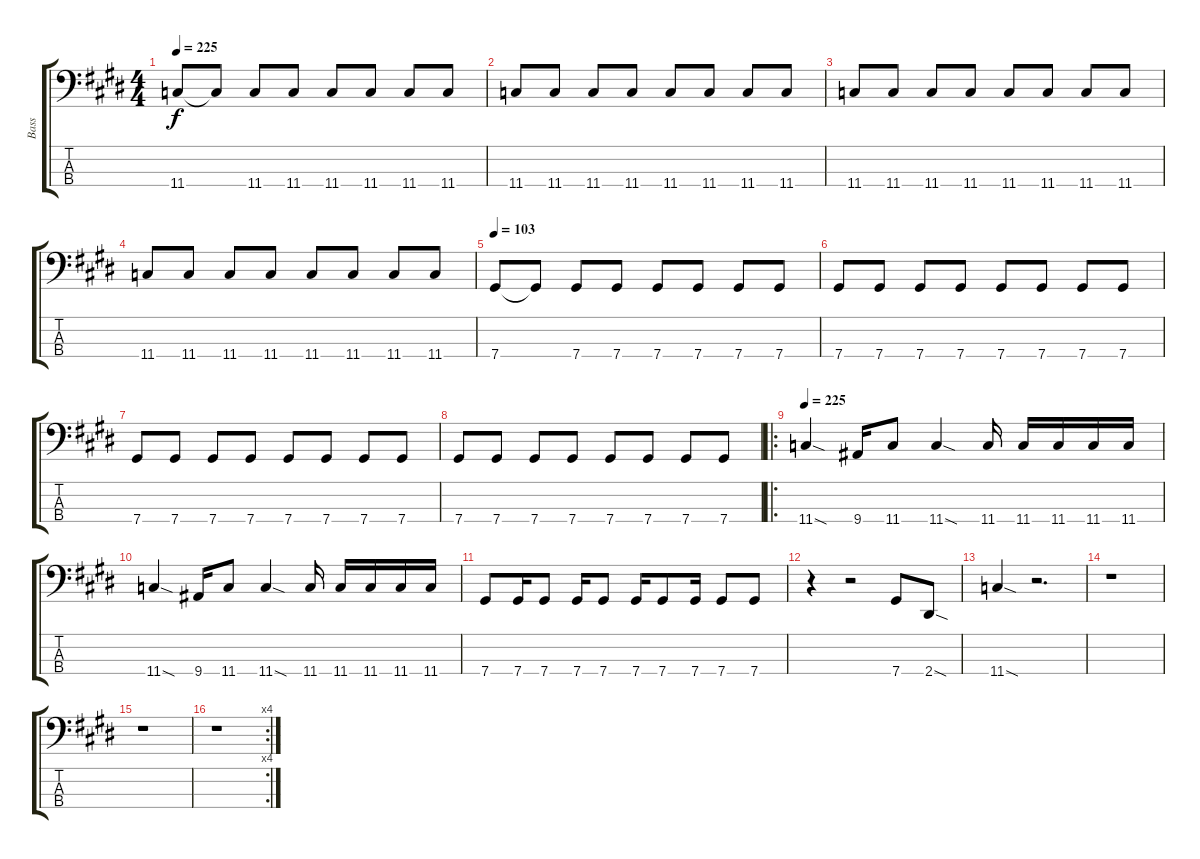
\track ("Bass" "Bass") {instrument electricbasspick}
\staff {score tabs}
\tuning (Gb2 Db2 Ab1 Db1) {hide}
\ts (4 4)
\tempo 225
\clef f4
\ks c#minor
11.4.8{dy f} 11.4{t}.8 11.4.8 11.4.8 11.4.8 11.4.8 11.4.8 11.4.8 |
11.4.8 11.4.8 11.4.8 11.4.8 11.4.8 11.4.8 11.4.8 11.4.8 |
\ks e
11.4.8 11.4.8 11.4.8 11.4.8 11.4.8 11.4.8 11.4.8 11.4.8 |
\ks c#minor
11.4.8 11.4.8 11.4.8 11.4.8 11.4.8 11.4.8 11.4.8 11.4.8 |
\tempo 103
7.4.8 7.4{t}.8 7.4.8 7.4.8 7.4.8 7.4.8 7.4.8 7.4.8 |
7.4.8 7.4.8 7.4.8 7.4.8 7.4.8 7.4.8 7.4.8 7.4.8 |
\ks e
7.4.8 7.4.8 7.4.8 7.4.8 7.4.8 7.4.8 7.4.8 7.4.8 |
\ks c#minor
7.4.8 7.4.8 7.4.8 7.4.8 7.4.8 7.4.8 7.4.8 7.4.8 |
\ro
\tempo 225
\ks e
11.4{sod}.4 9.4.16 11.4.8 11.4{sod}.4 11.4.16 11.4.16 11.4.16 11.4.16 11.4.16 |
\ks c#minor
11.4{sod}.4 9.4.16 11.4.8 11.4{sod}.4 11.4.16 11.4.16 11.4.16 11.4.16 11.4.16 |
7.4.8 7.4.16 7.4.8 7.4.16 7.4.8 7.4.16 7.4.8 7.4.16 7.4.8 7.4.8 |
r.4 r.2 7.4.8 2.4{sod}.8 |
\ks e
11.4{sod}.4 r.2{d} |
\ks c#minor
r.1 |
r.1 |
\rc 4
r.1
